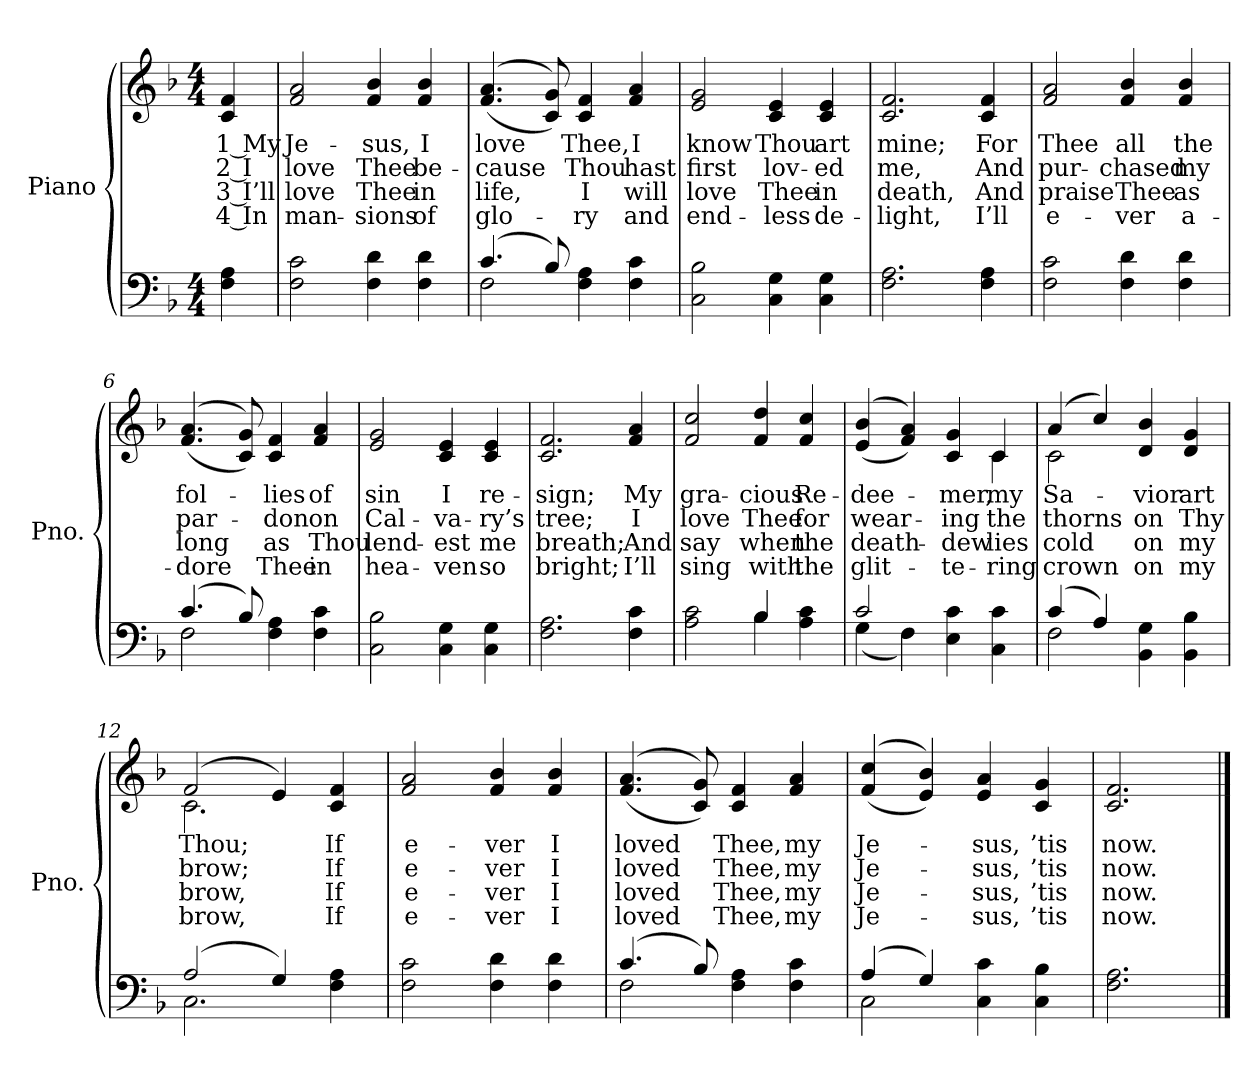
**kern	**kern	**text	**text	**text	**text
*part2	*part1	*part1	*part1	*part1	*part1
*staff2	*staff1	*staff1	*staff1	*staff1	*staff1
*I"Piano	*I"Piano	*	*	*	*
*I'Pno.	*I'Pno.	*	*	*	*
!!LO:PB:g=z
*clefF4	*clefG2	*	*	*	*
*k[b-]	*k[b-]	*	*	*	*
*F:	*F:	*	*	*	*
*M4/4	*M4/4	*	*	*	*
=	=	=	=	=	=
!	!	!LO:LY:b:color=#000000	!LO:LY:b:color=#000000	!LO:LY:b:color=#000000	!LO:LY:b:color=#000000
4Fi\ 4Ai	4ci/ 4fi	1 My	2 I	3 I’ll	4 In
=1	=1	=1	=1	=1	=1
!	!	!LO:LY:b:color=#000000	!LO:LY:b:color=#000000	!LO:LY:b:color=#000000	!LO:LY:b:color=#000000
2Fi\ 2ci	2fi/ 2ai	Je-	love	love	man-
!	!	!LO:LY:b:color=#000000	!LO:LY:b:color=#000000	!LO:LY:b:color=#000000	!LO:LY:b:color=#000000
4Fi\ 4di	4fi/ 4b-i	-sus,	Thee	-Thee	sions
!	!	!LO:LY:b:color=#000000	!LO:LY:b:color=#000000	!LO:LY:b:color=#000000	!LO:LY:b:color=#000000
4Fi\ 4di	4fi/ 4b-i	I	be-	in	of
=2	=2	=2	=2	=2	=2
*^	*	*	*	*	*
!	!	!	!LO:LY:b:color=#000000	!LO:LY:b:color=#000000	!LO:LY:b:color=#000000	!LO:LY:b:color=#000000
(4.ci/	2Fi\	((4.fi/ 4.ai	love	-cause	life,	glo-
8B-i/)	.	8ci/ 8gi))	.	.	.	.
!	!	!	!LO:LY:b:color=#000000	!LO:LY:b:color=#000000	!LO:LY:b:color=#000000	!LO:LY:b:color=#000000
4Fi\ 4Ai	2ryy	4ci/ 4fi	Thee,	Thou	-I	ry
!	!	!	!LO:LY:b:color=#000000	!LO:LY:b:color=#000000	!LO:LY:b:color=#000000	!LO:LY:b:color=#000000
4Fi\ 4ci	.	4fi/ 4ai	I	hast	will	and
*v	*v	*	*	*	*	*
=3	=3	=3	=3	=3	=3
!	!	!LO:LY:b:color=#000000	!LO:LY:b:color=#000000	!LO:LY:b:color=#000000	!LO:LY:b:color=#000000
2Ci\ 2B-i	2ei/ 2gi	know	first	love	end-
!	!	!LO:LY:b:color=#000000	!LO:LY:b:color=#000000	!LO:LY:b:color=#000000	!LO:LY:b:color=#000000
4Ci\ 4Gi	4ci/ 4ei	Thou	lov-	-Thee	less
!	!	!LO:LY:b:color=#000000	!LO:LY:b:color=#000000	!LO:LY:b:color=#000000	!LO:LY:b:color=#000000
4Ci\ 4Gi	4ci/ 4ei	art	-ed	in	de-
=4	=4	=4	=4	=4	=4
!	!	!LO:LY:b:color=#000000	!LO:LY:b:color=#000000	!LO:LY:b:color=#000000	!LO:LY:b:color=#000000
2.Fi\ 2.Ai	2.ci/ 2.fi	mine;	me,	-death,	light,
!	!	!LO:LY:b:color=#000000	!LO:LY:b:color=#000000	!LO:LY:b:color=#000000	!LO:LY:b:color=#000000
4Fi\ 4Ai	4ci/ 4fi	For	And	And	I’ll
!!LO:LB:g=z
=5	=5	=5	=5	=5	=5
!	!	!LO:LY:b:color=#000000	!LO:LY:b:color=#000000	!LO:LY:b:color=#000000	!LO:LY:b:color=#000000
2Fi\ 2ci	2fi/ 2ai	Thee	pur-	praise	e-
!	!	!LO:LY:b:color=#000000	!LO:LY:b:color=#000000	!LO:LY:b:color=#000000	!LO:LY:b:color=#000000
4Fi\ 4di	4fi/ 4b-i	all	-chased	-Thee	ver
!	!	!LO:LY:b:color=#000000	!LO:LY:b:color=#000000	!LO:LY:b:color=#000000	!LO:LY:b:color=#000000
4Fi\ 4di	4fi/ 4b-i	the	my	as	a-
=6	=6	=6	=6	=6	=6
*^	*	*	*	*	*
!	!	!	!LO:LY:b:color=#000000	!LO:LY:b:color=#000000	!LO:LY:b:color=#000000	!LO:LY:b:color=#000000
(4.ci/	2Fi\	((4.fi/ 4.ai	fol-	par-	-long	dore
8B-i/)	.	8ci/ 8gi))	.	.	.	.
!	!	!	!LO:LY:b:color=#000000	!LO:LY:b:color=#000000	!LO:LY:b:color=#000000	!LO:LY:b:color=#000000
4Fi\ 4Ai	2ryy	4ci/ 4fi	-lies	-don	as	Thee
!	!	!	!LO:LY:b:color=#000000	!LO:LY:b:color=#000000	!LO:LY:b:color=#000000	!LO:LY:b:color=#000000
4Fi\ 4ci	.	4fi/ 4ai	of	on	Thou	in
*v	*v	*	*	*	*	*
=7	=7	=7	=7	=7	=7
!	!	!LO:LY:b:color=#000000	!LO:LY:b:color=#000000	!LO:LY:b:color=#000000	!LO:LY:b:color=#000000
2Ci\ 2B-i	2ei/ 2gi	sin	Cal-	lend-	-hea-
!	!	!LO:LY:b:color=#000000	!LO:LY:b:color=#000000	!LO:LY:b:color=#000000	!LO:LY:b:color=#000000
4Ci\ 4Gi	4ci/ 4ei	I	-va-	-est	ven
!	!	!LO:LY:b:color=#000000	!LO:LY:b:color=#000000	!LO:LY:b:color=#000000	!LO:LY:b:color=#000000
4Ci\ 4Gi	4ci/ 4ei	re-	-ry’s	me	so
=8	=8	=8	=8	=8	=8
!	!	!LO:LY:b:color=#000000	!LO:LY:b:color=#000000	!LO:LY:b:color=#000000	!LO:LY:b:color=#000000
2.Fi\ 2.Ai	2.ci/ 2.fi	-sign;	tree;	breath;	bright;
!	!	!LO:LY:b:color=#000000	!LO:LY:b:color=#000000	!LO:LY:b:color=#000000	!LO:LY:b:color=#000000
4Fi\ 4ci	4fi/ 4ai	My	I	And	I’ll
!!LO:LB:g=z
=9	=9	=9	=9	=9	=9
*^	*	*	*	*	*
!	!	!	!LO:LY:b:color=#000000	!LO:LY:b:color=#000000	!LO:LY:b:color=#000000	!LO:LY:b:color=#000000
2Ai\ 2ci	2ryy	2fi/ 2cci	gra-	love	say	sing
!	!	!	!LO:LY:b:color=#000000	!LO:LY:b:color=#000000	!LO:LY:b:color=#000000	!LO:LY:b:color=#000000
4B-i/	4B-i\	4fi/ 4ddi	-cious	Thee	when	with
!	!	!	!LO:LY:b:color=#000000	!LO:LY:b:color=#000000	!LO:LY:b:color=#000000	!LO:LY:b:color=#000000
4Ai\ 4ci	4ryy	4fi/ 4cci	Re-	for	the	the
=10	=10	=10	=10	=10	=10	=10
!	!	!	!LO:LY:b:color=#000000	!LO:LY:b:color=#000000	!LO:LY:b:color=#000000	!LO:LY:b:color=#000000
*	*	*^	*	*	*	*
2ci/	(4Gi\	((4ei/ 4b-i	2.ryy	-dee-	wear-	death-	-glit-
.	4Fi\)	4fi/ 4ai))	.	.	.	.	.
!	!	!	!	!LO:LY:b:color=#000000	!LO:LY:b:color=#000000	!LO:LY:b:color=#000000	!LO:LY:b:color=#000000
4Ei\ 4ci	2ryy	4ci/ 4gi	.	-mer,	-ing	-dew	te-
!	!	!	!	!LO:LY:b:color=#000000	!LO:LY:b:color=#000000	!LO:LY:b:color=#000000	!LO:LY:b:color=#000000
4Ci\ 4ci	.	4ci/	4ci\	my	the	-lies	ring
=11	=11	=11	=11	=11	=11	=11	=11
!	!	!	!	!LO:LY:b:color=#000000	!LO:LY:b:color=#000000	!LO:LY:b:color=#000000	!LO:LY:b:color=#000000
(4ci/	2Fi\	(4ai/	2ci\	Sa-	thorns	cold	crown
4Ai/)	.	4cci/)	.	.	.	.	.
!	!	!	!	!LO:LY:b:color=#000000	!LO:LY:b:color=#000000	!LO:LY:b:color=#000000	!LO:LY:b:color=#000000
4BB-i\ 4Gi	2ryy	4di/ 4b-i	2ryy	-vior	on	on	on
!	!	!	!	!LO:LY:b:color=#000000	!LO:LY:b:color=#000000	!LO:LY:b:color=#000000	!LO:LY:b:color=#000000
4BB-i\ 4B-i	.	4di/ 4gi	.	art	Thy	my	my
=12	=12	=12	=12	=12	=12	=12	=12
!	!	!	!	!LO:LY:b:color=#000000	!LO:LY:b:color=#000000	!LO:LY:b:color=#000000	!LO:LY:b:color=#000000
(2Ai/	2.Ci\	(2fi/	2.ci\	Thou;	brow;	brow,	brow,
4Gi/)	.	4ei/)	.	.	.	.	.
!	!	!	!	!LO:LY:b:color=#000000	!LO:LY:b:color=#000000	!LO:LY:b:color=#000000	!LO:LY:b:color=#000000
4Fi\ 4Ai	4ryy	4ci/ 4fi	4ryy	If	If	If	If
!!LO:LB:g=z
=13	=13	=13	=13	=13	=13	=13	=13
!	!	!	!	!LO:LY:b:color=#000000	!LO:LY:b:color=#000000	!LO:LY:b:color=#000000	!LO:LY:b:color=#000000
*v	*v	*	*	*	*	*	*
*	*v	*v	*	*	*	*
2Fi\ 2ci	2fi/ 2ai	e-	e-	e-	-e-
!	!	!LO:LY:b:color=#000000	!LO:LY:b:color=#000000	!LO:LY:b:color=#000000	!LO:LY:b:color=#000000
4Fi\ 4di	4fi/ 4b-i	-ver	-ver	-ver	ver
!	!	!LO:LY:b:color=#000000	!LO:LY:b:color=#000000	!LO:LY:b:color=#000000	!LO:LY:b:color=#000000
4Fi\ 4di	4fi/ 4b-i	I	I	I	I
=14	=14	=14	=14	=14	=14
*^	*	*	*	*	*
!	!	!	!LO:LY:b:color=#000000	!LO:LY:b:color=#000000	!LO:LY:b:color=#000000	!LO:LY:b:color=#000000
(4.ci/	2Fi\	((4.fi/ 4.ai	loved	loved	loved	loved
8B-i/)	.	8ci/ 8gi))	.	.	.	.
!	!	!	!LO:LY:b:color=#000000	!LO:LY:b:color=#000000	!LO:LY:b:color=#000000	!LO:LY:b:color=#000000
4Fi\ 4Ai	2ryy	4ci/ 4fi	Thee,	Thee,	Thee,	Thee,
!	!	!	!LO:LY:b:color=#000000	!LO:LY:b:color=#000000	!LO:LY:b:color=#000000	!LO:LY:b:color=#000000
4Fi\ 4ci	.	4fi/ 4ai	my	my	my	my
=15	=15	=15	=15	=15	=15	=15
!	!	!	!LO:LY:b:color=#000000	!LO:LY:b:color=#000000	!LO:LY:b:color=#000000	!LO:LY:b:color=#000000
(4Ai/	2Ci\	((4fi/ 4cci	Je-	Je-	Je-	-Je-
4Gi/)	.	4ei/ 4b-i))	.	.	.	.
!	!	!	!LO:LY:b:color=#000000	!LO:LY:b:color=#000000	!LO:LY:b:color=#000000	!LO:LY:b:color=#000000
4Ci\ 4ci	2ryy	4ei/ 4ai	-sus,	-sus,	-sus,	sus,
!	!	!	!LO:LY:b:color=#000000	!LO:LY:b:color=#000000	!LO:LY:b:color=#000000	!LO:LY:b:color=#000000
4Ci\ 4B-i	.	4ci/ 4gi	’tis	’tis	’tis	’tis
*v	*v	*	*	*	*	*
=16	=16	=16	=16	=16	=16
!	!	!LO:LY:b:color=#000000	!LO:LY:b:color=#000000	!LO:LY:b:color=#000000	!LO:LY:b:color=#000000
2.Fi\ 2.Ai	2.ci/ 2.fi	now.	now.	now.	now.
==	==	==	==	==	==
*-	*-	*-	*-	*-	*-
